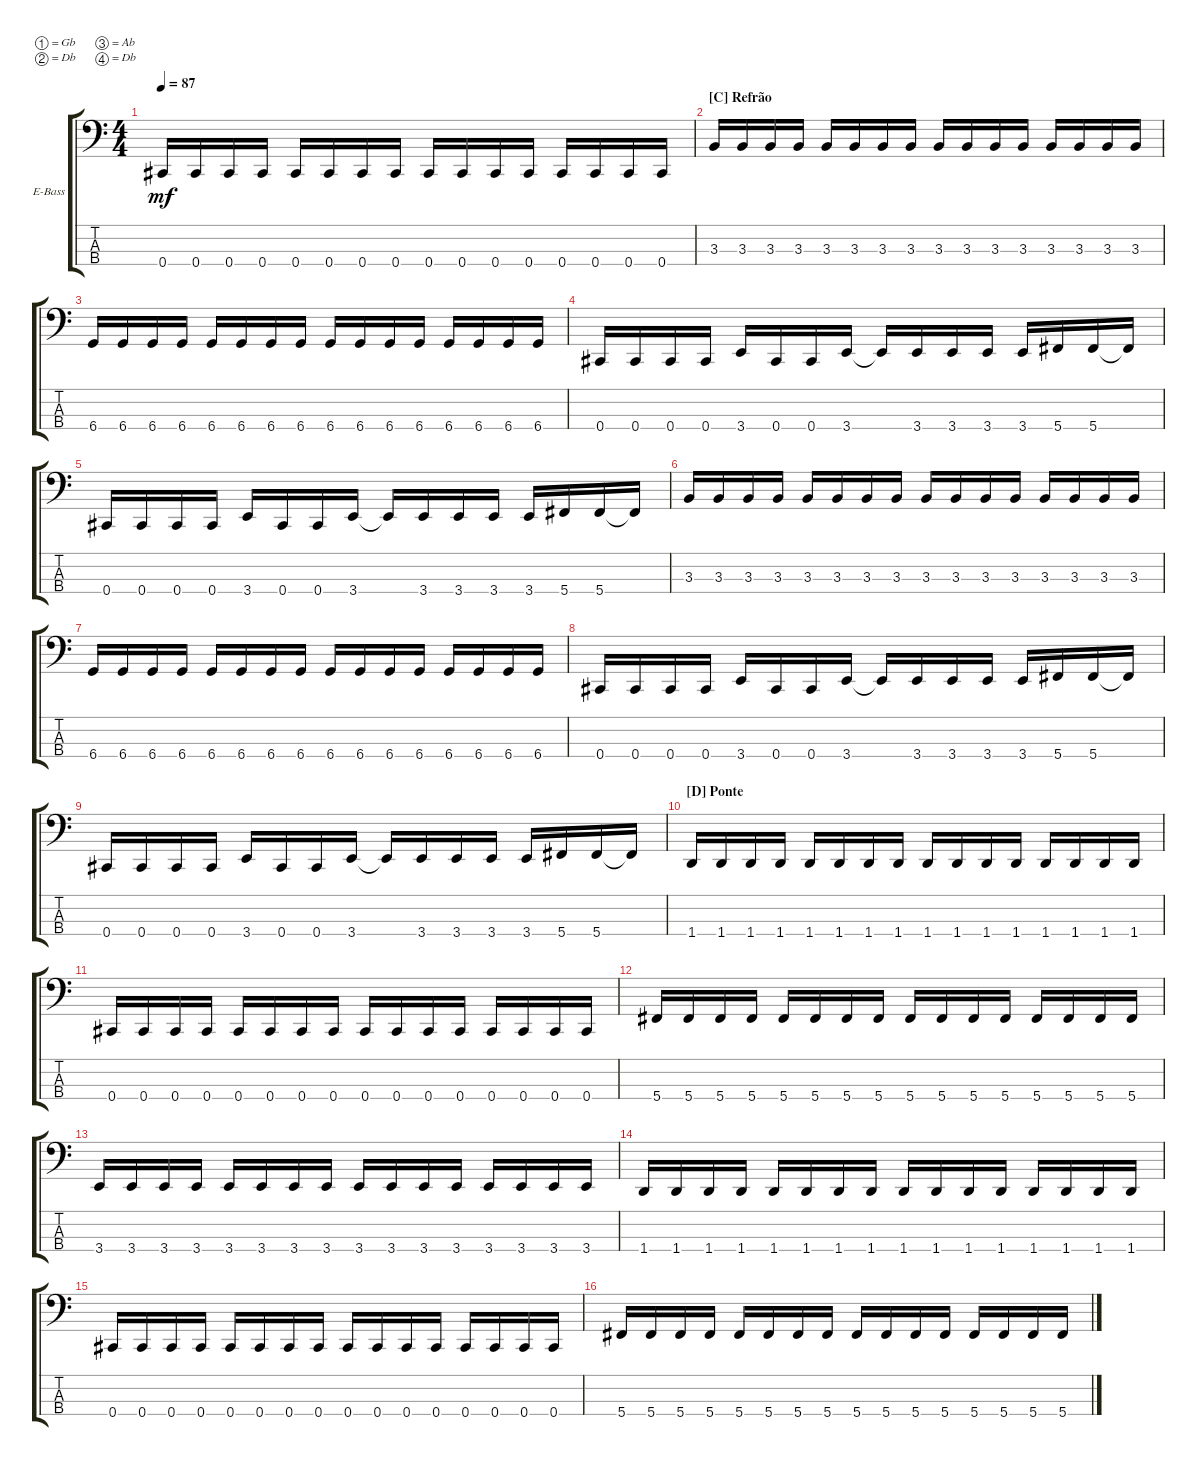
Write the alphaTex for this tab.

\defaultSystemsLayout 4
\bracketExtendMode groupsimilarinstruments
\firstSystemTrackNameOrientation horizontal
\otherSystemsTrackNameOrientation horizontal
\track ("Electric Bass" "E-Bass") {multiBarRest instrument electricbassfinger}
\staff {score tabs}
\tuning (Gb2 Db2 Ab1 Db1)
\ts (4 4)
\tempo 87
\clef f4
\ks c
0.4.16{dy mf} 0.4.16 0.4.16 0.4.16 0.4.16 0.4.16 0.4.16 0.4.16 0.4.16 0.4.16 0.4.16 0.4.16 0.4.16 0.4.16 0.4.16 0.4.16 |
\section ("C" "Refrão")
3.3.16 3.3.16 3.3.16 3.3.16 3.3.16 3.3.16 3.3.16 3.3.16 3.3.16 3.3.16 3.3.16 3.3.16 3.3.16 3.3.16 3.3.16 3.3.16 |
6.4.16 6.4.16 6.4.16 6.4.16 6.4.16 6.4.16 6.4.16 6.4.16 6.4.16 6.4.16 6.4.16 6.4.16 6.4.16 6.4.16 6.4.16 6.4.16 |
0.4.16 0.4.16 0.4.16 0.4.16 3.4.16 0.4.16 0.4.16 3.4.16 3.4{t}.16 3.4.16 3.4.16 3.4.16 3.4.16 5.4.16 5.4.16 5.4{t}.16 |
0.4.16 0.4.16 0.4.16 0.4.16 3.4.16 0.4.16 0.4.16 3.4.16 3.4{t}.16 3.4.16 3.4.16 3.4.16 3.4.16 5.4.16 5.4.16 5.4{t}.16 |
3.3.16 3.3.16 3.3.16 3.3.16 3.3.16 3.3.16 3.3.16 3.3.16 3.3.16 3.3.16 3.3.16 3.3.16 3.3.16 3.3.16 3.3.16 3.3.16 |
6.4.16 6.4.16 6.4.16 6.4.16 6.4.16 6.4.16 6.4.16 6.4.16 6.4.16 6.4.16 6.4.16 6.4.16 6.4.16 6.4.16 6.4.16 6.4.16 |
0.4.16 0.4.16 0.4.16 0.4.16 3.4.16 0.4.16 0.4.16 3.4.16 3.4{t}.16 3.4.16 3.4.16 3.4.16 3.4.16 5.4.16 5.4.16 5.4{t}.16 |
0.4.16 0.4.16 0.4.16 0.4.16 3.4.16 0.4.16 0.4.16 3.4.16 3.4{t}.16 3.4.16 3.4.16 3.4.16 3.4.16 5.4.16 5.4.16 5.4{t}.16 |
\section ("D" "Ponte")
1.4.16 1.4.16 1.4.16 1.4.16 1.4.16 1.4.16 1.4.16 1.4.16 1.4.16 1.4.16 1.4.16 1.4.16 1.4.16 1.4.16 1.4.16 1.4.16 |
0.4.16 0.4.16 0.4.16 0.4.16 0.4.16 0.4.16 0.4.16 0.4.16 0.4.16 0.4.16 0.4.16 0.4.16 0.4.16 0.4.16 0.4.16 0.4.16 |
5.4.16 5.4.16 5.4.16 5.4.16 5.4.16 5.4.16 5.4.16 5.4.16 5.4.16 5.4.16 5.4.16 5.4.16 5.4.16 5.4.16 5.4.16 5.4.16 |
3.4.16 3.4.16 3.4.16 3.4.16 3.4.16 3.4.16 3.4.16 3.4.16 3.4.16 3.4.16 3.4.16 3.4.16 3.4.16 3.4.16 3.4.16 3.4.16 |
1.4.16 1.4.16 1.4.16 1.4.16 1.4.16 1.4.16 1.4.16 1.4.16 1.4.16 1.4.16 1.4.16 1.4.16 1.4.16 1.4.16 1.4.16 1.4.16 |
0.4.16 0.4.16 0.4.16 0.4.16 0.4.16 0.4.16 0.4.16 0.4.16 0.4.16 0.4.16 0.4.16 0.4.16 0.4.16 0.4.16 0.4.16 0.4.16 |
5.4.16 5.4.16 5.4.16 5.4.16 5.4.16 5.4.16 5.4.16 5.4.16 5.4.16 5.4.16 5.4.16 5.4.16 5.4.16 5.4.16 5.4.16 5.4.16
